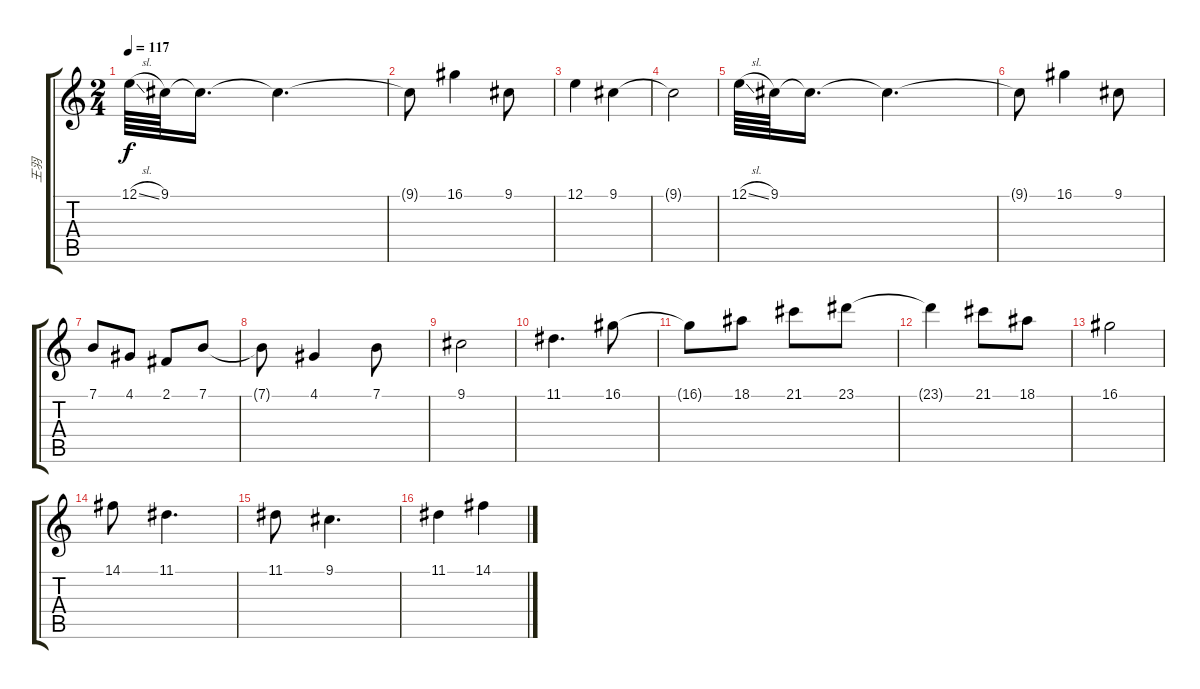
\track ("王羽" "王羽") {instrument clarinet}
\staff {score tabs}
\tuning (E4 B3 G3 D3 A2 E2) {hide}
\ts (2 4)
\tempo 117
\clef g2
\ks c
12.1{sl}.64{dy f} 9.1.64 9.1{t}.16{d} 9.1{t}.4{d} |
9.1{t}.8 16.1.4 9.1.8 |
12.1.4 9.1.4 |
9.1{t}.2 |
12.1{sl}.64 9.1.64 9.1{t}.16{d} 9.1{t}.4{d} |
9.1{t}.8 16.1.4 9.1.8 |
7.1.8 4.1.8 2.1.8 7.1.8 |
7.1{t}.8 4.1.4 7.1.8 |
9.1.2 |
11.1.4{d} 16.1.8 |
16.1{t}.8 18.1.8 21.1.8 23.1.8 |
23.1{t}.4 21.1.8 18.1.8 |
16.1.2 |
14.1.8 11.1.4{d} |
11.1.8 9.1.4{d} |
11.1.4 14.1.4
